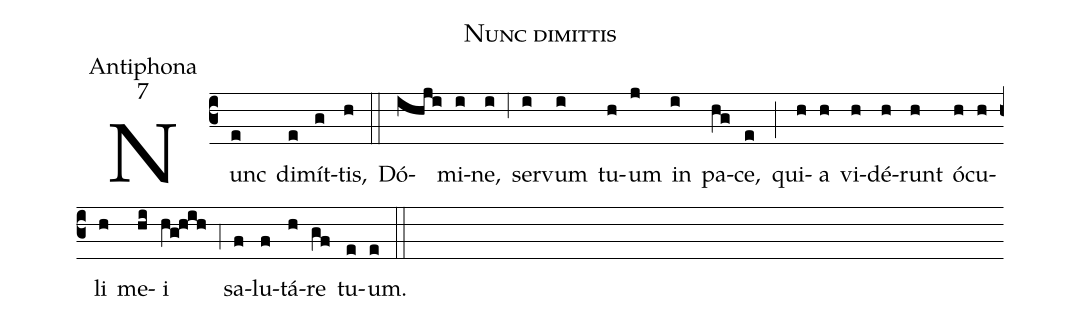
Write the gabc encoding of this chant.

name:Nunc dimittis;
office-part:Antiphona;
mode:7;
%%
(c3) Nunc(e) di(e)mít(g)tis,(h) (::)
Dó(ihji)mi(i)ne,(i) (,6) ser(i)vum(i) tu(h)um(j) in(i) pa(hg)ce,(e) (;) qui(h)a(h) vi(h)dé(h)runt(h) ó(h)cu(h)li(h) me(hi)i(hg!hih) (,4) sa(f)lu(f)tá(h)re(gf) tu(e)um.(e) (::)
